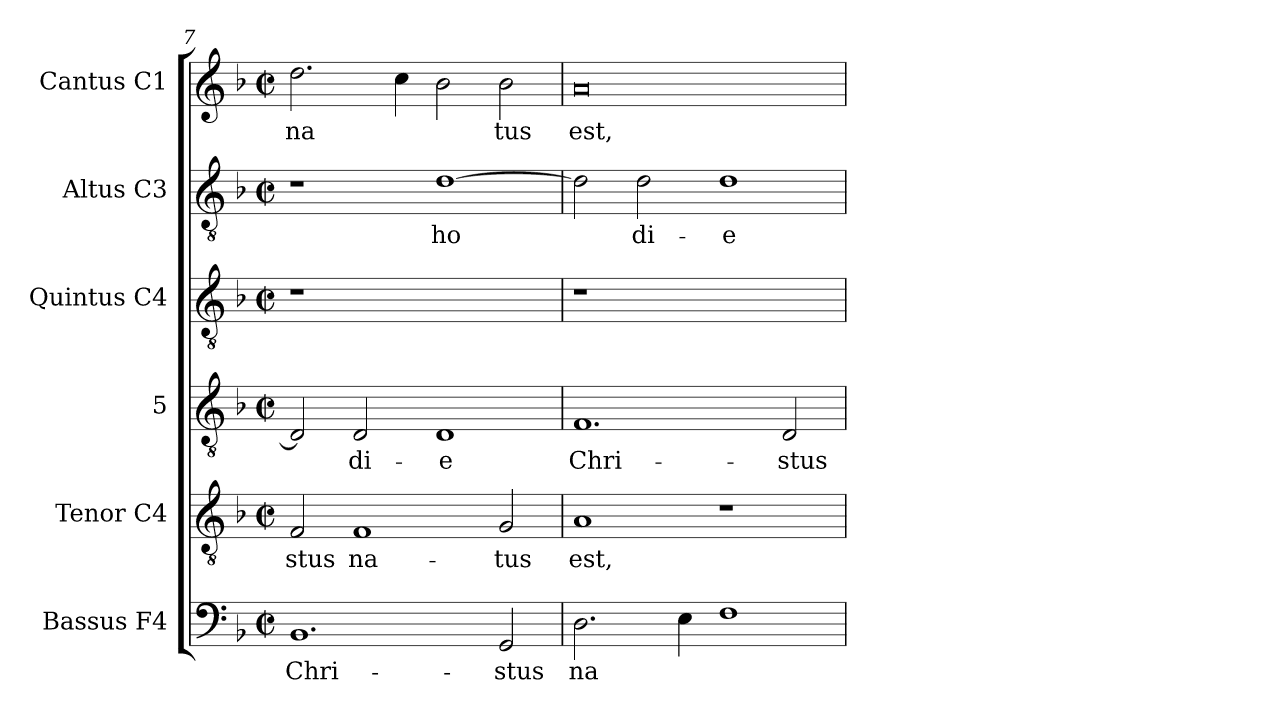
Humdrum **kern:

**kern	**text	**kern	**text	**kern	**text	**kern	**kern	**text	**kern	**text
*part6	*part6	*part5	*part5	*part4	*part4	*part3	*part2	*part2	*part1	*part1
*staff6	*staff6	*staff5	*staff5	*staff4	*staff4	*staff3	*staff2	*staff2	*staff1	*staff1
*I"Bassus  F4	*	*I"Tenor  C4	*	*I"5	*	*I"Quintus  C4	*I"Altus  C3	*	*I"Cantus  C1	*
*I'B	*	*I'T	*	*	*	*	*I'A	*	*I'C	*
*clefF4	*	*clefGv2	*	*clefGv2	*	*clefGv2	*clefGv2	*	*clefG2	*
*k[b-]	*	*k[b-]	*	*k[b-]	*	*k[b-]	*k[b-]	*	*k[b-]	*
*F:	*	*F:	*	*F:	*	*F:	*F:	*	*F:	*
*M2/2	*	*M2/2	*	*M2/2	*	*M2/2	*M2/2	*	*M2/2	*
*met(c|)	*	*met(c|)	*	*met(c|)	*	*met(c|)	*met(c|)	*	*met(c|)	*
=7	=7	=7	=7	=7	=7	=7	=7	=7	=7	=7
!	!LO:LY:b:cj	!	!LO:LY:b:cj	!	!LO:LY:b:cj	!	!	!	!	!LO:LY:b:cj
1.BB-	Chri-	2F/	-stus	2D/]	--	1r	1r	.	2.dd\	na-
!	!	!	!LO:LY:b:cj	!	!LO:LY:b:cj	!	!	!	!	!
.	.	1F	na-	2D/	-di-	.	.	.	.	.
!	!	!	!	!	!	!	!	!	!	!LO:LY:b:cj
.	.	.	.	.	.	.	.	.	4cc\	--
!	!	!	!	!	!LO:LY:b:cj	!	!	!LO:LY:b:cj	!	!LO:LY:b:cj
.	.	.	.	1D	-e	1ryy	[>1d	ho-	2b-\	--
!	!LO:LY:b:cj	!	!LO:LY:b:cj	!	!	!	!	!	!	!LO:LY:b:cj
2GG/	-stus	2G/	-tus	.	.	.	.	.	2b-\	-tus
=8	=8	=8	=8	=8	=8	=8	=8	=8	=8	=8
!	!LO:LY:b:cj	!	!LO:LY:b:cj	!	!LO:LY:b:cj	!	!	!LO:LY:b:cj	!	!LO:LY:b:cj
2.D\	na-	1A	est,	1.F	Chri-	1r	2d\]	--	0a	est,
!	!	!	!	!	!	!	!	!LO:LY:b:cj	!	!
.	.	.	.	.	.	.	2d\	-di-	.	.
!	!LO:LY:b:cj	!	!	!	!	!	!	!	!	!
4E\	--	.	.	.	.	.	.	.	.	.
!	!LO:LY:b:cj	!	!	!	!	!	!	!LO:LY:b:cj	!	!
1F	--	1r	.	.	.	1ryy	1d	-e	.	.
!	!	!	!	!	!LO:LY:b:cj	!	!	!	!	!
.	.	.	.	2D/	-stus	.	.	.	.	.
=	=	=	=	=	=	=	=	=	=	=
*-	*-	*-	*-	*-	*-	*-	*-	*-	*-	*-
